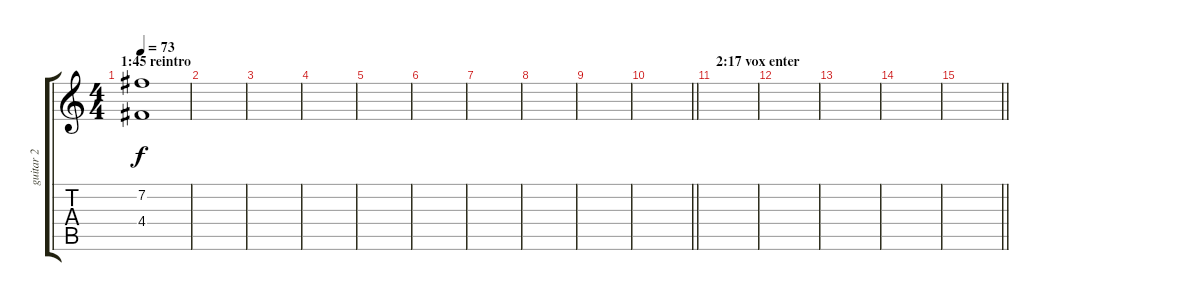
\track ("guitar 2" "guitar 2") {instrument distortionguitar}
\staff {score tabs}
\tuning (E4 B3 G3 D3 A2 D2) {hide}
\ts (4 4)
\section ("" "1:45 reintro")
\tempo 73
\clef g2
\ks c
(7.2 4.4).1{dy f volume 0} |
|
|
|
|
|
|
|
|
\barLineRight lightlight
|
\section ("" "2:17 vox enter")
|
|
|
|
\barLineRight lightlight
